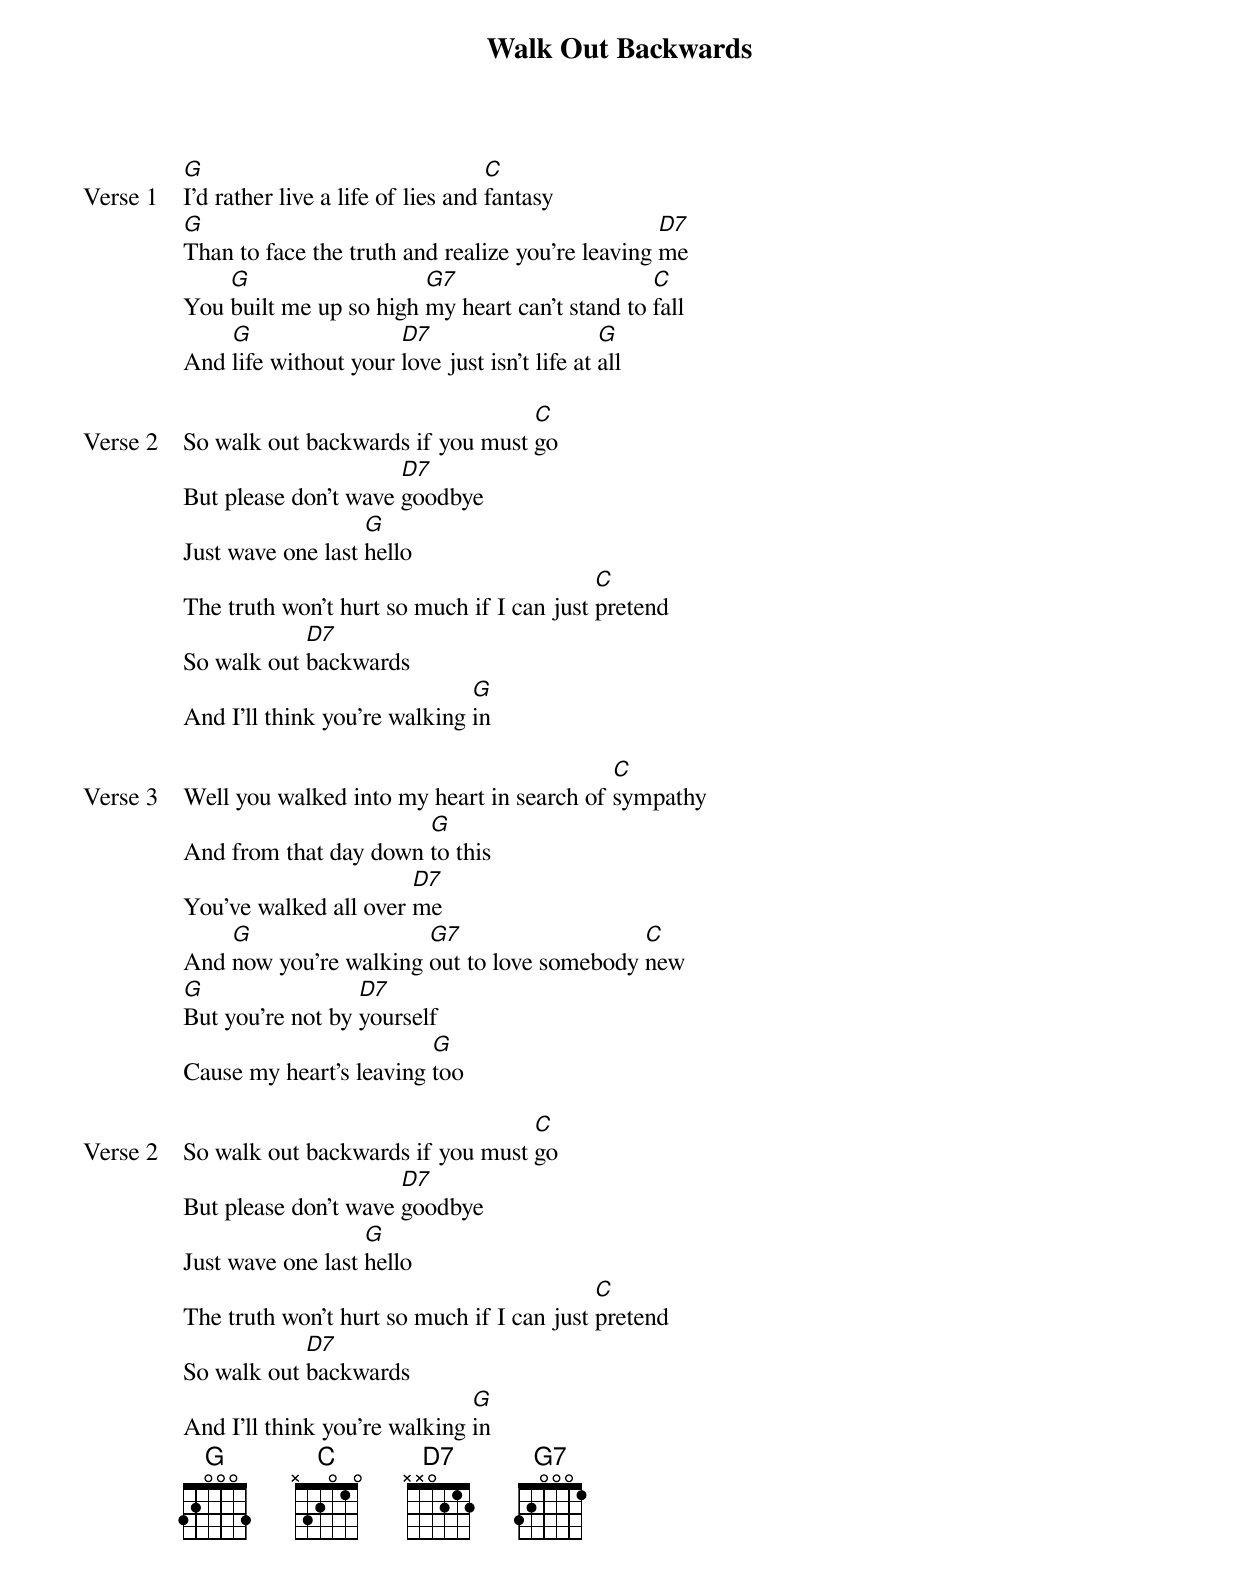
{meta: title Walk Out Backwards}
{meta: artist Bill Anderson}
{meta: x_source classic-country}
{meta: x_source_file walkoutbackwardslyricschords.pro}
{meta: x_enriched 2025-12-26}

{start_of_verse: Verse 1}
[G]I'd rather live a life of lies and [C]fantasy
[G]Than to face the truth and realize you're leaving [D7]me
You [G]built me up so high [G7]my heart can't stand to [C]fall
And [G]life without your [D7]love just isn't life at [G]all
{end_of_verse}

{start_of_verse: Verse 2}
So walk out backwards if you must [C]go
But please don't wave [D7]goodbye
Just wave one last [G]hello
The truth won't hurt so much if I can just [C]pretend
So walk out [D7]backwards
And I'll think you're walking [G]in
{end_of_verse}

{start_of_verse: Verse 3}
Well you walked into my heart in search of [C]sympathy
And from that day down [G]to this
You've walked all over [D7]me
And [G]now you're walking [G7]out to love somebody [C]new
[G]But you're not by [D7]yourself
Cause my heart's leaving [G]too
{end_of_verse}

{start_of_verse: Verse 2}
So walk out backwards if you must [C]go
But please don't wave [D7]goodbye
Just wave one last [G]hello
The truth won't hurt so much if I can just [C]pretend
So walk out [D7]backwards
And I'll think you're walking [G]in
{end_of_verse}
